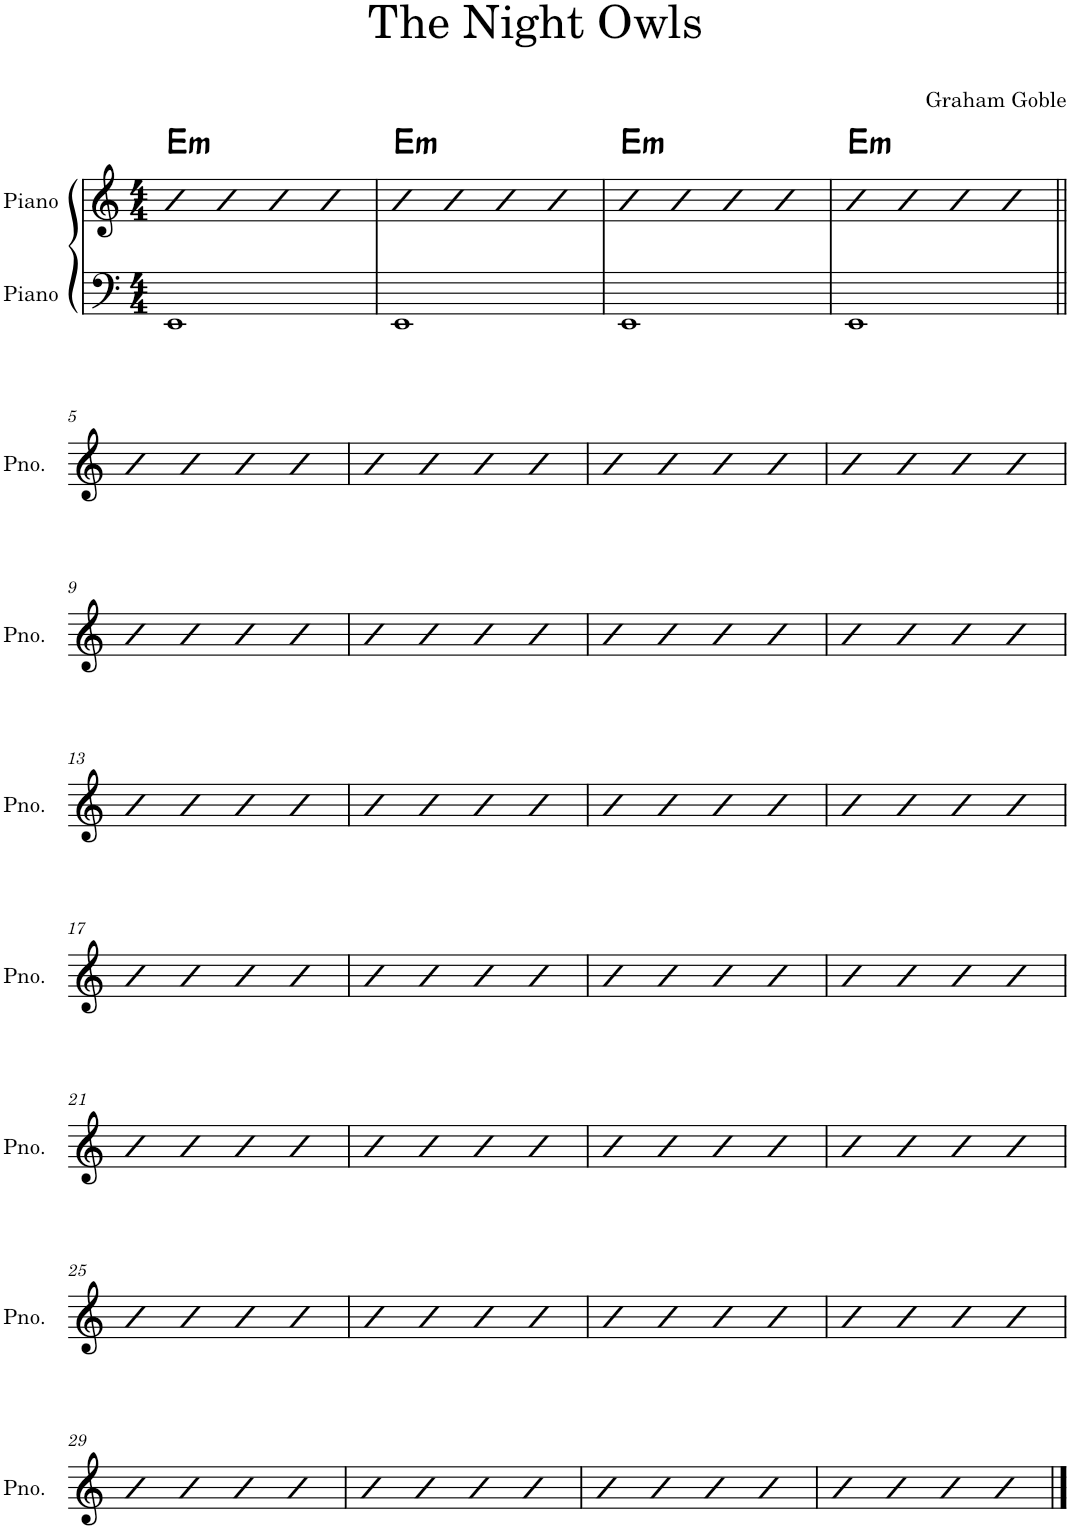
**kern	**kern	**harte
*part2	*part1	*part1
*staff2	*staff1	*
*I"Piano	*I"Piano	*
*I'Pno.	*I'Pno.	*
*clefF4	*clefG2	*
*k[]	*k[]	*
*M4/4	*M4/4	*
=1	=1	=1
!	!	!LO:H:kt=m
1EE	4b	E:min
.	4b	.
.	4b	.
.	4b	.
=2	=2	=2
!	!	!LO:H:kt=m
1EE	4b	E:min
.	4b	.
.	4b	.
.	4b	.
=3	=3	=3
!	!	!LO:H:kt=m
1EE	4b	E:min
.	4b	.
.	4b	.
.	4b	.
=4	=4	=4
!	!	!LO:H:kt=m
1EE	4b	E:min
.	4b	.
.	4b	.
.	4b	.
!!LO:LB:g=z
=5||	=5||	=5||
1r	4b	.
.	4b	.
.	4b	.
.	4b	.
=6	=6	=6
1r	4b	.
.	4b	.
.	4b	.
.	4b	.
=7	=7	=7
1r	4b	.
.	4b	.
.	4b	.
.	4b	.
=8	=8	=8
1r	4b	.
.	4b	.
.	4b	.
.	4b	.
!!LO:LB:g=z
=9	=9	=9
1r	4b	.
.	4b	.
.	4b	.
.	4b	.
=10	=10	=10
1r	4b	.
.	4b	.
.	4b	.
.	4b	.
=11	=11	=11
1r	4b	.
.	4b	.
.	4b	.
.	4b	.
=12	=12	=12
1r	4b	.
.	4b	.
.	4b	.
.	4b	.
!!LO:LB:g=z
=13	=13	=13
1r	4b	.
.	4b	.
.	4b	.
.	4b	.
=14	=14	=14
1r	4b	.
.	4b	.
.	4b	.
.	4b	.
=15	=15	=15
1r	4b	.
.	4b	.
.	4b	.
.	4b	.
=16	=16	=16
1r	4b	.
.	4b	.
.	4b	.
.	4b	.
!!LO:LB:g=z
=17	=17	=17
1r	4b	.
.	4b	.
.	4b	.
.	4b	.
=18	=18	=18
1r	4b	.
.	4b	.
.	4b	.
.	4b	.
=19	=19	=19
1r	4b	.
.	4b	.
.	4b	.
.	4b	.
=20	=20	=20
1r	4b	.
.	4b	.
.	4b	.
.	4b	.
!!LO:LB:g=z
=21	=21	=21
1r	4b	.
.	4b	.
.	4b	.
.	4b	.
=22	=22	=22
1r	4b	.
.	4b	.
.	4b	.
.	4b	.
=23	=23	=23
1r	4b	.
.	4b	.
.	4b	.
.	4b	.
=24	=24	=24
1r	4b	.
.	4b	.
.	4b	.
.	4b	.
!!LO:LB:g=z
=25	=25	=25
1r	4b	.
.	4b	.
.	4b	.
.	4b	.
=26	=26	=26
1r	4b	.
.	4b	.
.	4b	.
.	4b	.
=27	=27	=27
1r	4b	.
.	4b	.
.	4b	.
.	4b	.
=28	=28	=28
1r	4b	.
.	4b	.
.	4b	.
.	4b	.
!!LO:LB:g=z
=29	=29	=29
1r	4b	.
.	4b	.
.	4b	.
.	4b	.
=30	=30	=30
1r	4b	.
.	4b	.
.	4b	.
.	4b	.
=31	=31	=31
1r	4b	.
.	4b	.
.	4b	.
.	4b	.
=32	=32	=32
1r	4b	.
.	4b	.
.	4b	.
.	4b	.
==	==	==
*-	*-	*-
